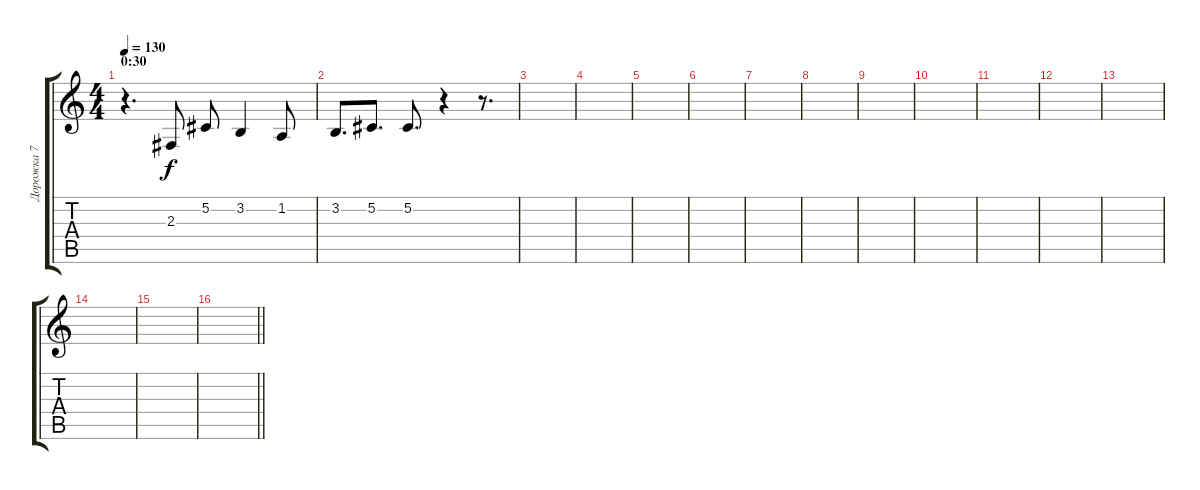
\track ("Дорожка 7" "Дорожка 7") {instrument baritonesax}
\staff {score tabs}
\tuning (Db4 Ab3 E3 B2 Gb2 B1) {hide}
\ts (4 4)
\section ("" "0:30")
\tempo 130
\clef g2
\ks c
r.4{d dy f} 2.3.8 5.2.8 3.2.4 1.2.8 |
3.2.8{d} 5.2.8{d} 5.2.8{d} r.4 r.8{d} |
|
|
|
|
|
|
|
|
|
|
|
|
|
\barLineRight lightlight
